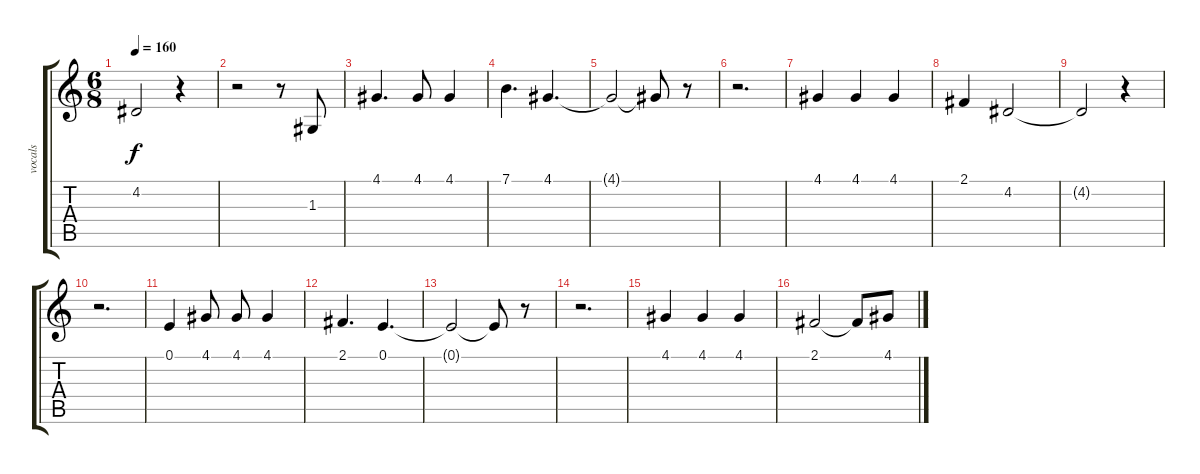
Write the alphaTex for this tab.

\track ("vocals" "vocals") {instrument lead6voice}
\staff {score tabs}
\tuning (E4 B3 G3 D3 A2 E2) {hide}
\ts (6 8)
\tempo 160
\clef g2
\ks c
4.2{t}.2{dy f} r.4 |
r.2 r.8 1.3.8 |
4.1.4{d} 4.1.8 4.1.4 |
7.1.4{d} 4.1.4{d} |
4.1{t}.2 4.1{t}.8 r.8 |
r.2{d} |
4.1.4 4.1.4 4.1.4 |
2.1.4 4.2.2 |
4.2{t}.2 r.4 |
r.2{d} |
0.1.4 4.1.8 4.1.8 4.1.4 |
2.1.4{d} 0.1.4{d} |
0.1{t}.2 0.1{t}.8 r.8 |
r.2{d} |
4.1.4 4.1.4 4.1.4 |
2.1.2 2.1{t}.8 4.1.8
